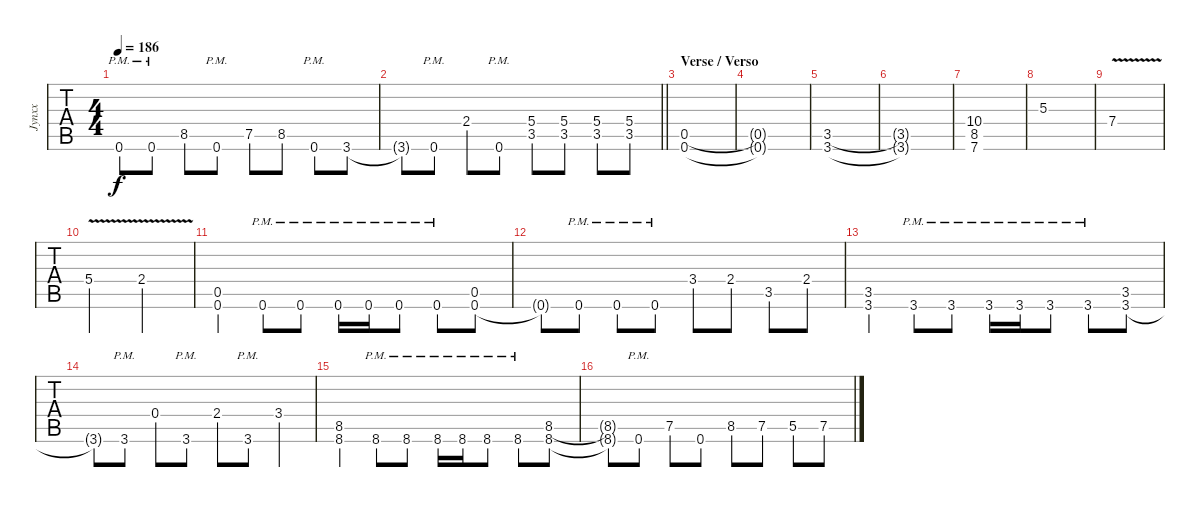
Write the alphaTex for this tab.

\track ("Jynxx" "Jynxx") {instrument overdrivenguitar}
\staff {tabs}
\tuning (Eb4 Bb3 Gb3 Db3 Ab2 Db2) {hide}
\ts (4 4)
\tempo 186
\clef g2
\ks c
0.6{pm}.8{dy f} 0.6{pm}.8 8.5.8 0.6{pm}.8 7.5.8 8.5.8 0.6{pm}.8 3.6.8 |
\barLineRight lightlight
3.6{t}.8 0.6{pm}.8 2.4.8 0.6{pm}.8 (5.4 3.5).8 (5.4 3.5).8 (5.4 3.5).8 (5.4 3.5).8 |
\section ("" "Verse / Verso")
(0.5 0.6).1 |
(0.5{t} 0.6{t}).1 |
(3.5 3.6).1 |
(3.5{t} 3.6{t}).1 |
(10.4 8.5 7.6).1 |
5.3.1 |
7.4{v}.1 |
5.4{v}.2 2.4{v}.2 |
(0.5 0.6).4 0.6{pm}.8 0.6{pm}.8 0.6{pm}.16 0.6{pm}.16 0.6{pm}.8 0.6{pm}.8 (0.5 0.6).8 |
0.6{t}.8 0.6{pm}.8 0.6{pm}.8 0.6{pm}.8 3.4.8 2.4.8 3.5.8 2.4.8 |
(3.5 3.6).4 3.6{pm}.8 3.6{pm}.8 3.6{pm}.16 3.6{pm}.16 3.6{pm}.8 3.6{pm}.8 (3.5 3.6).8 |
3.6{t}.8 3.6{pm}.8 0.4.8 3.6{pm}.8 2.4.8 3.6{pm}.8 3.4.4 |
(8.5 8.6).4 8.6{pm}.8 8.6{pm}.8 8.6{pm}.16 8.6{pm}.16 8.6{pm}.8 8.6{pm}.8 (8.5 8.6).8 |
(8.5{t} 8.6{t}).8 0.6{pm}.8 7.5.8 0.6.8 8.5.8 7.5.8 5.5.8 7.5.8
